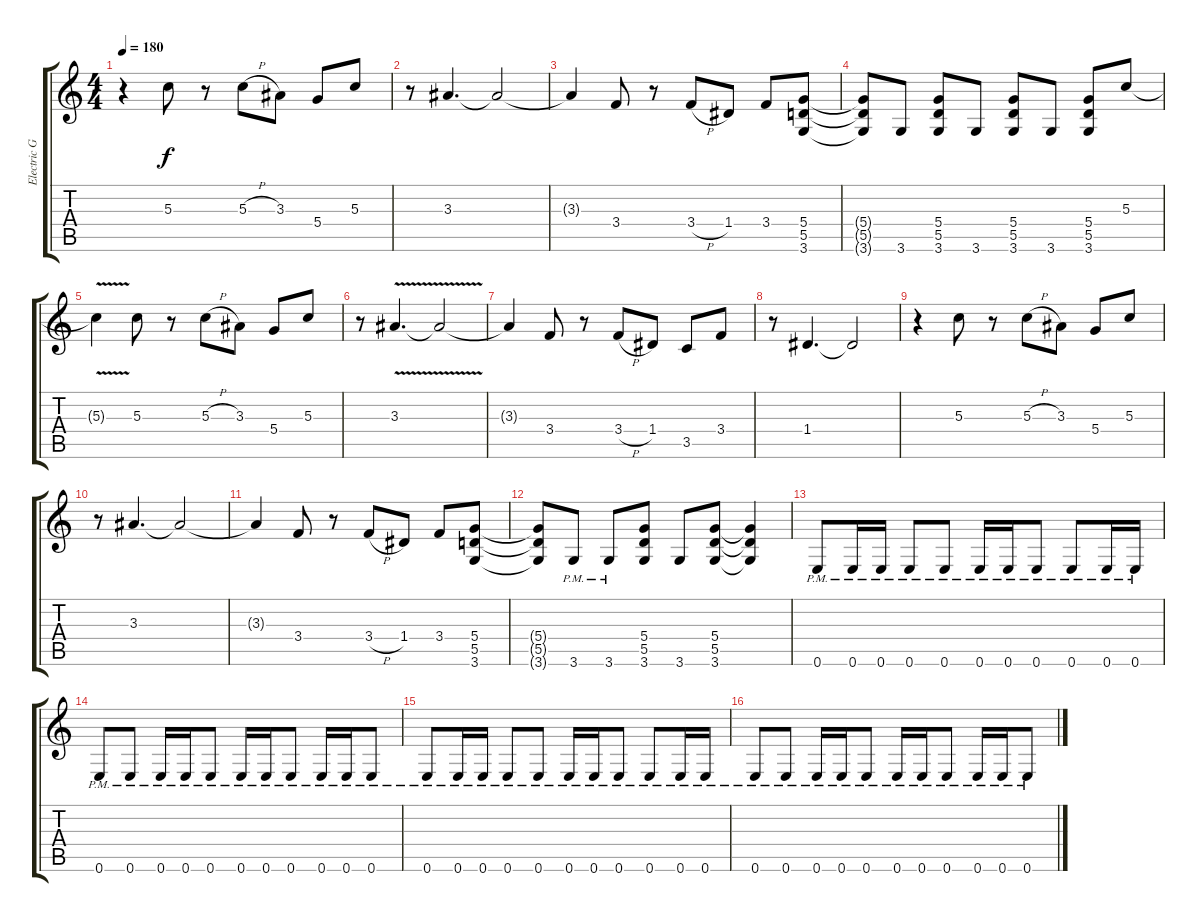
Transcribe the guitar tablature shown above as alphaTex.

\track ("Electric Guitar (Pitrelli)" "Electric G") {instrument distortionguitar}
\staff {score tabs}
\tuning (E4 B3 G3 D3 A2 E2) {hide}
\ts (4 4)
\tempo 180
\clef g2
\ks c
r.4{dy f} 5.3.8 r.8 5.3{h}.8 3.3.8 5.4.8 5.3.8 |
r.8 3.3.4{d} 3.3{t}.2 |
3.3{t}.4 3.4.8 r.8 3.4{h}.8 1.4.8 3.4.8 (5.4 5.5 3.6).8 |
(5.4{t} 5.5{t} 3.6{t}).8 3.6.8 (5.4 5.5 3.6).8 3.6.8 (5.4 5.5 3.6).8 3.6.8 (5.4 5.5 3.6).8 5.3.8 |
5.3{v t}.4 5.3.8 r.8 5.3{h}.8 3.3.8 5.4.8 5.3.8 |
r.8 3.3{v}.4{d} 3.3{t}.2 |
3.3{t}.4 3.4.8 r.8 3.4{h}.8 1.4.8 3.5.8 3.4.8 |
r.8 1.4.4{d} 1.4{t}.2 |
r.4 5.3.8 r.8 5.3{h}.8 3.3.8 5.4.8 5.3.8 |
r.8 3.3.4{d} 3.3{t}.2 |
3.3{t}.4 3.4.8 r.8 3.4{h}.8 1.4.8 3.4.8 (5.4 5.5 3.6).8 |
(5.4{t} 5.5{t} 3.6{t}).8 3.6{pm}.8 3.6{pm}.8 (5.4 5.5 3.6).8 3.6.8 (5.4 5.5 3.6).8 (5.4{t} 5.5{t} 3.6{t}).4 |
0.6{pm}.8 0.6{pm}.16 0.6{pm}.16 0.6{pm}.8 0.6{pm}.8 0.6{pm}.16 0.6{pm}.16 0.6{pm}.8 0.6{pm}.8 0.6{pm}.16 0.6{pm}.16 |
0.6{pm}.8 0.6{pm}.8 0.6{pm}.16 0.6{pm}.16 0.6{pm}.8 0.6{pm}.16 0.6{pm}.16 0.6{pm}.8 0.6{pm}.16 0.6{pm}.16 0.6{pm}.8 |
0.6{pm}.8 0.6{pm}.16 0.6{pm}.16 0.6{pm}.8 0.6{pm}.8 0.6{pm}.16 0.6{pm}.16 0.6{pm}.8 0.6{pm}.8 0.6{pm}.16 0.6{pm}.16 |
0.6{pm}.8 0.6{pm}.8 0.6{pm}.16 0.6{pm}.16 0.6{pm}.8 0.6{pm}.16 0.6{pm}.16 0.6{pm}.8 0.6{pm}.16 0.6{pm}.16 0.6{pm}.8
